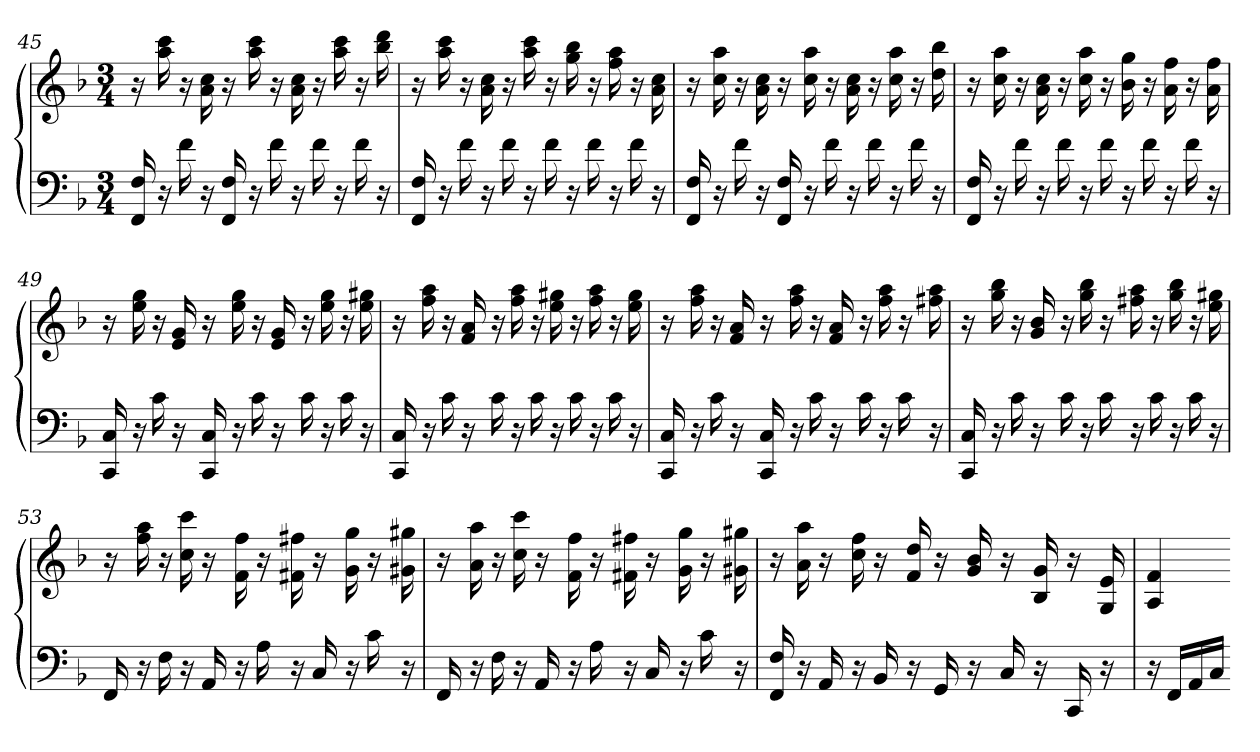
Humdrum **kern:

**kern	**kern
*part1	*part1
*staff2	*staff1
*clefF4	*clefG2
*k[b-]	*k[b-]
*F:	*F:
*M3/4	*M3/4
=45	=45
16FF 16F	16r
16r	16aa 16ccc
16f	16r
16r	16a 16cc
16FF 16F	16r
16r	16aa 16ccc
16f	16r
16r	16a 16cc
16f	16r
16r	16aa 16ccc
16f	16r
16r	16bb- 16ddd
=46	=46
16FF 16F	16r
16r	16aa 16ccc
16f	16r
16r	16a 16cc
16f	16r
16r	16aa 16ccc
16f	16r
16r	16gg 16bb-
16f	16r
16r	16ff 16aa
16f	16r
16r	16a 16cc
=47	=47
16FF 16F	16r
16r	16cc 16aa
16f	16r
16r	16a 16cc
16FF 16F	16r
16r	16cc 16aa
16f	16r
16r	16a 16cc
16f	16r
16r	16cc 16aa
16f	16r
16r	16dd 16bb-
=48	=48
16FF 16F	16r
16r	16cc 16aa
16f	16r
16r	16a 16cc
16f	16r
16r	16cc 16aa
16f	16r
16r	16b- 16gg
16f	16r
16r	16a 16ff
16f	16r
16r	16a 16ff
=49	=49
16CC 16C	16r
16r	16ee 16gg
16c	16r
16r	16e 16g
16CC 16C	16r
16r	16ee 16gg
16c	16r
16r	16e 16g
16c	16r
16r	16ee 16gg
16c	16r
16r	16ee 16gg#X
=50	=50
16CC 16C	16r
16r	16ff 16aa
16c	16r
16r	16f 16a
16c	16r
16r	16ff 16aa
16c	16r
16r	16ee 16gg#X
16c	16r
16r	16ff 16aa
16c	16r
16r	16ee 16gg#
=51	=51
16CC 16C	16r
16r	16ff 16aa
16c	16r
16r	16f 16a
16CC 16C	16r
16r	16ff 16aa
16c	16r
16r	16f 16a
16c	16r
16r	16ff 16aa
16c	16r
16r	16ff#X 16aa
=52	=52
16CC 16C	16r
16r	16gg 16bb-
16c	16r
16r	16g 16b-
16c	16r
16r	16gg 16bb-
16c	16r
16r	16ff#X 16aa
16c	16r
16r	16gg 16bb-
16c	16r
16r	16ee 16gg#X
=53	=53
16FF	16r
16r	16ff 16aa
16F	16r
16r	16cc 16ccc
16AA	16r
16r	16f 16ff
16A	16r
16r	16f#X 16ff#X
16C	16r
16r	16g 16gg
16c	16r
16r	16g#X 16gg#X
=54	=54
16FF	16r
16r	16a 16aa
16F	16r
16r	16cc 16ccc
16AA	16r
16r	16f 16ff
16A	16r
16r	16f#X 16ff#X
16C	16r
16r	16g 16gg
16c	16r
16r	16g#X 16gg#X
=55	=55
16FF 16F	16r
16r	16a 16aa
16AA	16r
16r	16cc 16ff
16BB-	16r
16r	16f 16dd
16GG	16r
16r	16g 16b-
16C	16r
16r	16B- 16g
16CC	16r
16r	16G 16e
=56	=56
16r	4A 4f
16FFLL	.
16AA	.
16CJJ	.
=-	=-
*-	*-
